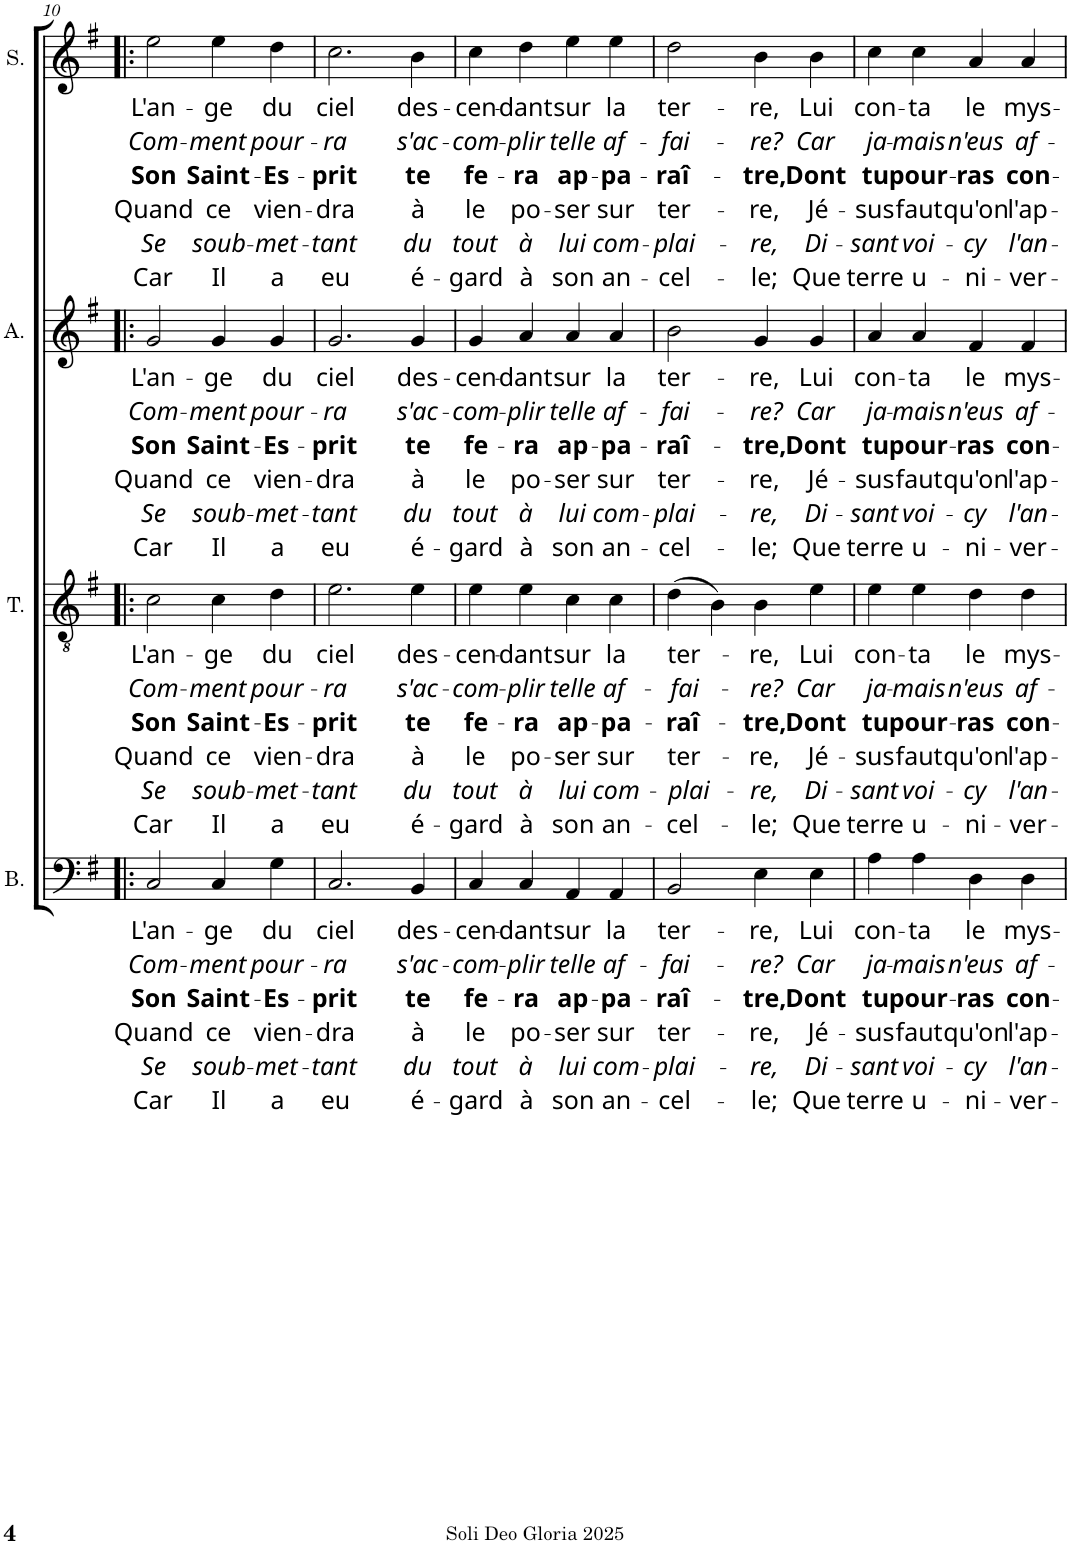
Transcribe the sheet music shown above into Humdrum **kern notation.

**kern	**text	**text	**text	**text	**text	**text	**kern	**text	**text	**text	**text	**text	**text	**kern	**text	**text	**text	**text	**text	**text	**kern	**text	**text	**text	**text	**text	**text
*part4	*part4	*part4	*part4	*part4	*part4	*part4	*part3	*part3	*part3	*part3	*part3	*part3	*part3	*part2	*part2	*part2	*part2	*part2	*part2	*part2	*part1	*part1	*part1	*part1	*part1	*part1	*part1
*staff4	*staff4	*staff4	*staff4	*staff4	*staff4	*staff4	*staff3	*staff3	*staff3	*staff3	*staff3	*staff3	*staff3	*staff2	*staff2	*staff2	*staff2	*staff2	*staff2	*staff2	*staff1	*staff1	*staff1	*staff1	*staff1	*staff1	*staff1
*I"Basse	*	*	*	*	*	*	*I"Ténor	*	*	*	*	*	*	*I"Alto	*	*	*	*	*	*	*I"Soprano	*	*	*	*	*	*
*I'B.	*	*	*	*	*	*	*I'T.	*	*	*	*	*	*	*I'A.	*	*	*	*	*	*	*I'S.	*	*	*	*	*	*
!!LO:PB:g=z
*clefF4	*	*	*	*	*	*	*clefGv2	*	*	*	*	*	*	*clefG2	*	*	*	*	*	*	*clefG2	*	*	*	*	*	*
*k[f#]	*	*	*	*	*	*	*k[f#]	*	*	*	*	*	*	*k[f#]	*	*	*	*	*	*	*k[f#]	*	*	*	*	*	*
*M2/2	*	*	*	*	*	*	*M2/2	*	*	*	*	*	*	*M2/2	*	*	*	*	*	*	*M2/2	*	*	*	*	*	*
*met(c|)	*	*	*	*	*	*	*met(c|)	*	*	*	*	*	*	*met(c|)	*	*	*	*	*	*	*met(c|)	*	*	*	*	*	*
=10!|:	=10!|:	=10!|:	=10!|:	=10!|:	=10!|:	=10!|:	=10!|:	=10!|:	=10!|:	=10!|:	=10!|:	=10!|:	=10!|:	=10!|:	=10!|:	=10!|:	=10!|:	=10!|:	=10!|:	=10!|:	=10!|:	=10!|:	=10!|:	=10!|:	=10!|:	=10!|:	=10!|:
!	!LO:LY:b	!LO:LY:b	!LO:LY:b	!LO:LY:b	!LO:LY:b	!LO:LY:b	!	!LO:LY:b	!LO:LY:b	!LO:LY:b	!LO:LY:b	!LO:LY:b	!LO:LY:b	!	!LO:LY:b	!LO:LY:b	!LO:LY:b	!LO:LY:b	!LO:LY:b	!LO:LY:b	!	!LO:LY:b	!LO:LY:b	!LO:LY:b	!LO:LY:b	!LO:LY:b	!LO:LY:b
2C/	L'an-	Com-	Son	Quand	Se	Car	2c\	L'an-	Com-	Son	Quand	Se	Car	2g/	L'an-	Com-	Son	Quand	Se	Car	2ee\	L'an-	Com-	Son	Quand	Se	Car
!	!LO:LY:b	!LO:LY:b	!LO:LY:b	!LO:LY:b	!LO:LY:b	!LO:LY:b	!	!LO:LY:b	!LO:LY:b	!LO:LY:b	!LO:LY:b	!LO:LY:b	!LO:LY:b	!	!LO:LY:b	!LO:LY:b	!LO:LY:b	!LO:LY:b	!LO:LY:b	!LO:LY:b	!	!LO:LY:b	!LO:LY:b	!LO:LY:b	!LO:LY:b	!LO:LY:b	!LO:LY:b
4C/	-ge	-ment	Saint-	ce	soub-	Il	4c\	-ge	-ment	Saint-	ce	soub-	Il	4g/	-ge	-ment	Saint-	ce	soub-	Il	4ee\	-ge	-ment	Saint-	ce	soub-	Il
!	!LO:LY:b	!LO:LY:b	!LO:LY:b	!LO:LY:b	!LO:LY:b	!LO:LY:b	!	!LO:LY:b	!LO:LY:b	!LO:LY:b	!LO:LY:b	!LO:LY:b	!LO:LY:b	!	!LO:LY:b	!LO:LY:b	!LO:LY:b	!LO:LY:b	!LO:LY:b	!LO:LY:b	!	!LO:LY:b	!LO:LY:b	!LO:LY:b	!LO:LY:b	!LO:LY:b	!LO:LY:b
4G\	du	pour-	-Es-	vien-	-met-	a	4d\	du	pour-	-Es-	vien-	-met-	a	4g/	du	pour-	-Es-	vien-	-met-	a	4dd\	du	pour-	-Es-	vien-	-met-	a
=11	=11	=11	=11	=11	=11	=11	=11	=11	=11	=11	=11	=11	=11	=11	=11	=11	=11	=11	=11	=11	=11	=11	=11	=11	=11	=11	=11
!	!LO:LY:b	!LO:LY:b	!LO:LY:b	!LO:LY:b	!LO:LY:b	!LO:LY:b	!	!LO:LY:b	!LO:LY:b	!LO:LY:b	!LO:LY:b	!LO:LY:b	!LO:LY:b	!	!LO:LY:b	!LO:LY:b	!LO:LY:b	!LO:LY:b	!LO:LY:b	!LO:LY:b	!	!LO:LY:b	!LO:LY:b	!LO:LY:b	!LO:LY:b	!LO:LY:b	!LO:LY:b
2.C/	ciel	-ra	-prit	-dra	-tant	eu	2.e\	ciel	-ra	-prit	-dra	-tant	eu	2.g/	ciel	-ra	-prit	-dra	-tant	eu	2.cc\	ciel	-ra	-prit	-dra	-tant	eu
!	!LO:LY:b	!LO:LY:b	!LO:LY:b	!LO:LY:b	!LO:LY:b	!LO:LY:b	!	!LO:LY:b	!LO:LY:b	!LO:LY:b	!LO:LY:b	!LO:LY:b	!LO:LY:b	!	!LO:LY:b	!LO:LY:b	!LO:LY:b	!LO:LY:b	!LO:LY:b	!LO:LY:b	!	!LO:LY:b	!LO:LY:b	!LO:LY:b	!LO:LY:b	!LO:LY:b	!LO:LY:b
4BB/	des-	s'ac-	te	à	du	é-	4e\	des-	s'ac-	te	à	du	é-	4g/	des-	s'ac-	te	à	du	é-	4b\	des-	s'ac-	te	à	du	é-
=12	=12	=12	=12	=12	=12	=12	=12	=12	=12	=12	=12	=12	=12	=12	=12	=12	=12	=12	=12	=12	=12	=12	=12	=12	=12	=12	=12
!	!LO:LY:b	!LO:LY:b	!LO:LY:b	!LO:LY:b	!LO:LY:b	!LO:LY:b	!	!LO:LY:b	!LO:LY:b	!LO:LY:b	!LO:LY:b	!LO:LY:b	!LO:LY:b	!	!LO:LY:b	!LO:LY:b	!LO:LY:b	!LO:LY:b	!LO:LY:b	!LO:LY:b	!	!LO:LY:b	!LO:LY:b	!LO:LY:b	!LO:LY:b	!LO:LY:b	!LO:LY:b
4C/	-cen-	-com-	fe-	le	tout	-gard	4e\	-cen-	-com-	fe-	le	tout	-gard	4g/	-cen-	-com-	fe-	le	tout	-gard	4cc\	-cen-	-com-	fe-	le	tout	-gard
!	!LO:LY:b	!LO:LY:b	!LO:LY:b	!LO:LY:b	!LO:LY:b	!LO:LY:b	!	!LO:LY:b	!LO:LY:b	!LO:LY:b	!LO:LY:b	!LO:LY:b	!LO:LY:b	!	!LO:LY:b	!LO:LY:b	!LO:LY:b	!LO:LY:b	!LO:LY:b	!LO:LY:b	!	!LO:LY:b	!LO:LY:b	!LO:LY:b	!LO:LY:b	!LO:LY:b	!LO:LY:b
4C/	-dant	-plir	-ra	po-	à	à	4e\	-dant	-plir	-ra	po-	à	à	4a/	-dant	-plir	-ra	po-	à	à	4dd\	-dant	-plir	-ra	po-	à	à
!	!LO:LY:b	!LO:LY:b	!LO:LY:b	!LO:LY:b	!LO:LY:b	!LO:LY:b	!	!LO:LY:b	!LO:LY:b	!LO:LY:b	!LO:LY:b	!LO:LY:b	!LO:LY:b	!	!LO:LY:b	!LO:LY:b	!LO:LY:b	!LO:LY:b	!LO:LY:b	!LO:LY:b	!	!LO:LY:b	!LO:LY:b	!LO:LY:b	!LO:LY:b	!LO:LY:b	!LO:LY:b
4AA/	sur	telle	ap-	-ser	lui	son	4c\	sur	telle	ap-	-ser	lui	son	4a/	sur	telle	ap-	-ser	lui	son	4ee\	sur	telle	ap-	-ser	lui	son
!	!LO:LY:b	!LO:LY:b	!LO:LY:b	!LO:LY:b	!LO:LY:b	!LO:LY:b	!	!LO:LY:b	!LO:LY:b	!LO:LY:b	!LO:LY:b	!LO:LY:b	!LO:LY:b	!	!LO:LY:b	!LO:LY:b	!LO:LY:b	!LO:LY:b	!LO:LY:b	!LO:LY:b	!	!LO:LY:b	!LO:LY:b	!LO:LY:b	!LO:LY:b	!LO:LY:b	!LO:LY:b
4AA/	la	af-	-pa-	sur	com-	an-	4c\	la	af-	-pa-	sur	com-	an-	4a/	la	af-	-pa-	sur	com-	an-	4ee\	la	af-	-pa-	sur	com-	an-
=13	=13	=13	=13	=13	=13	=13	=13	=13	=13	=13	=13	=13	=13	=13	=13	=13	=13	=13	=13	=13	=13	=13	=13	=13	=13	=13	=13
!	!LO:LY:b	!LO:LY:b	!LO:LY:b	!LO:LY:b	!LO:LY:b	!LO:LY:b	!	!LO:LY:b	!LO:LY:b	!LO:LY:b	!LO:LY:b	!LO:LY:b	!LO:LY:b	!	!LO:LY:b	!LO:LY:b	!LO:LY:b	!LO:LY:b	!LO:LY:b	!LO:LY:b	!	!LO:LY:b	!LO:LY:b	!LO:LY:b	!LO:LY:b	!LO:LY:b	!LO:LY:b
2BB/	ter-	-fai-	-raî-	ter-	-plai-	-cel-	(4d\	ter-	-fai-	-raî-	ter-	-plai-	-cel-	2b\	ter-	-fai-	-raî-	ter-	-plai-	-cel-	2dd\	ter-	-fai-	-raî-	ter-	-plai-	-cel-
.	.	.	.	.	.	.	4B\)	.	.	.	.	.	.	.	.	.	.	.	.	.	.	.	.	.	.	.	.
!	!LO:LY:b	!LO:LY:b	!LO:LY:b	!LO:LY:b	!LO:LY:b	!LO:LY:b	!	!LO:LY:b	!LO:LY:b	!LO:LY:b	!LO:LY:b	!LO:LY:b	!LO:LY:b	!	!LO:LY:b	!LO:LY:b	!LO:LY:b	!LO:LY:b	!LO:LY:b	!LO:LY:b	!	!LO:LY:b	!LO:LY:b	!LO:LY:b	!LO:LY:b	!LO:LY:b	!LO:LY:b
4E\	-re,	-re?	-tre,	-re,	-re,	-le;	4B\	-re,	-re?	-tre,	-re,	-re,	-le;	4g/	-re,	-re?	-tre,	-re,	-re,	-le;	4b\	-re,	-re?	-tre,	-re,	-re,	-le;
!	!LO:LY:b	!LO:LY:b	!LO:LY:b	!LO:LY:b	!LO:LY:b	!LO:LY:b	!	!LO:LY:b	!LO:LY:b	!LO:LY:b	!LO:LY:b	!LO:LY:b	!LO:LY:b	!	!LO:LY:b	!LO:LY:b	!LO:LY:b	!LO:LY:b	!LO:LY:b	!LO:LY:b	!	!LO:LY:b	!LO:LY:b	!LO:LY:b	!LO:LY:b	!LO:LY:b	!LO:LY:b
4E\	Lui	Car	Dont	Jé-	Di-	Que	4e\	Lui	Car	Dont	Jé-	Di-	Que	4g/	Lui	Car	Dont	Jé-	Di-	Que	4b\	Lui	Car	Dont	Jé-	Di-	Que
=14	=14	=14	=14	=14	=14	=14	=14	=14	=14	=14	=14	=14	=14	=14	=14	=14	=14	=14	=14	=14	=14	=14	=14	=14	=14	=14	=14
!	!LO:LY:b	!LO:LY:b	!LO:LY:b	!LO:LY:b	!LO:LY:b	!LO:LY:b	!	!LO:LY:b	!LO:LY:b	!LO:LY:b	!LO:LY:b	!LO:LY:b	!LO:LY:b	!	!LO:LY:b	!LO:LY:b	!LO:LY:b	!LO:LY:b	!LO:LY:b	!LO:LY:b	!	!LO:LY:b	!LO:LY:b	!LO:LY:b	!LO:LY:b	!LO:LY:b	!LO:LY:b
4A\	con-	ja-	tu	-sus	-sant	terre	4e\	con-	ja-	tu	-sus	-sant	terre	4a/	con-	ja-	tu	-sus	-sant	terre	4cc\	con-	ja-	tu	-sus	-sant	terre
!	!LO:LY:b	!LO:LY:b	!LO:LY:b	!LO:LY:b	!LO:LY:b	!LO:LY:b	!	!LO:LY:b	!LO:LY:b	!LO:LY:b	!LO:LY:b	!LO:LY:b	!LO:LY:b	!	!LO:LY:b	!LO:LY:b	!LO:LY:b	!LO:LY:b	!LO:LY:b	!LO:LY:b	!	!LO:LY:b	!LO:LY:b	!LO:LY:b	!LO:LY:b	!LO:LY:b	!LO:LY:b
4A\	-ta	-mais	pour-	faut	voi-	u-	4e\	-ta	-mais	pour-	faut	voi-	u-	4a/	-ta	-mais	pour-	faut	voi-	u-	4cc\	-ta	-mais	pour-	faut	voi-	u-
!	!LO:LY:b	!LO:LY:b	!LO:LY:b	!LO:LY:b	!LO:LY:b	!LO:LY:b	!	!LO:LY:b	!LO:LY:b	!LO:LY:b	!LO:LY:b	!LO:LY:b	!LO:LY:b	!	!LO:LY:b	!LO:LY:b	!LO:LY:b	!LO:LY:b	!LO:LY:b	!LO:LY:b	!	!LO:LY:b	!LO:LY:b	!LO:LY:b	!LO:LY:b	!LO:LY:b	!LO:LY:b
4D\	le	n'eus	-ras	qu'on	-cy	-ni-	4d\	le	n'eus	-ras	qu'on	-cy	-ni-	4f#/	le	n'eus	-ras	qu'on	-cy	-ni-	4a/	le	n'eus	-ras	qu'on	-cy	-ni-
!	!LO:LY:b	!LO:LY:b	!LO:LY:b	!LO:LY:b	!LO:LY:b	!LO:LY:b	!	!LO:LY:b	!LO:LY:b	!LO:LY:b	!LO:LY:b	!LO:LY:b	!LO:LY:b	!	!LO:LY:b	!LO:LY:b	!LO:LY:b	!LO:LY:b	!LO:LY:b	!LO:LY:b	!	!LO:LY:b	!LO:LY:b	!LO:LY:b	!LO:LY:b	!LO:LY:b	!LO:LY:b
4D\	mys-	af-	con-	l'ap-	l'an-	-ver-	4d\	mys-	af-	con-	l'ap-	l'an-	-ver-	4f#/	mys-	af-	con-	l'ap-	l'an-	-ver-	4a/	mys-	af-	con-	l'ap-	l'an-	-ver-
=	=	=	=	=	=	=	=	=	=	=	=	=	=	=	=	=	=	=	=	=	=	=	=	=	=	=	=
*-	*-	*-	*-	*-	*-	*-	*-	*-	*-	*-	*-	*-	*-	*-	*-	*-	*-	*-	*-	*-	*-	*-	*-	*-	*-	*-	*-
